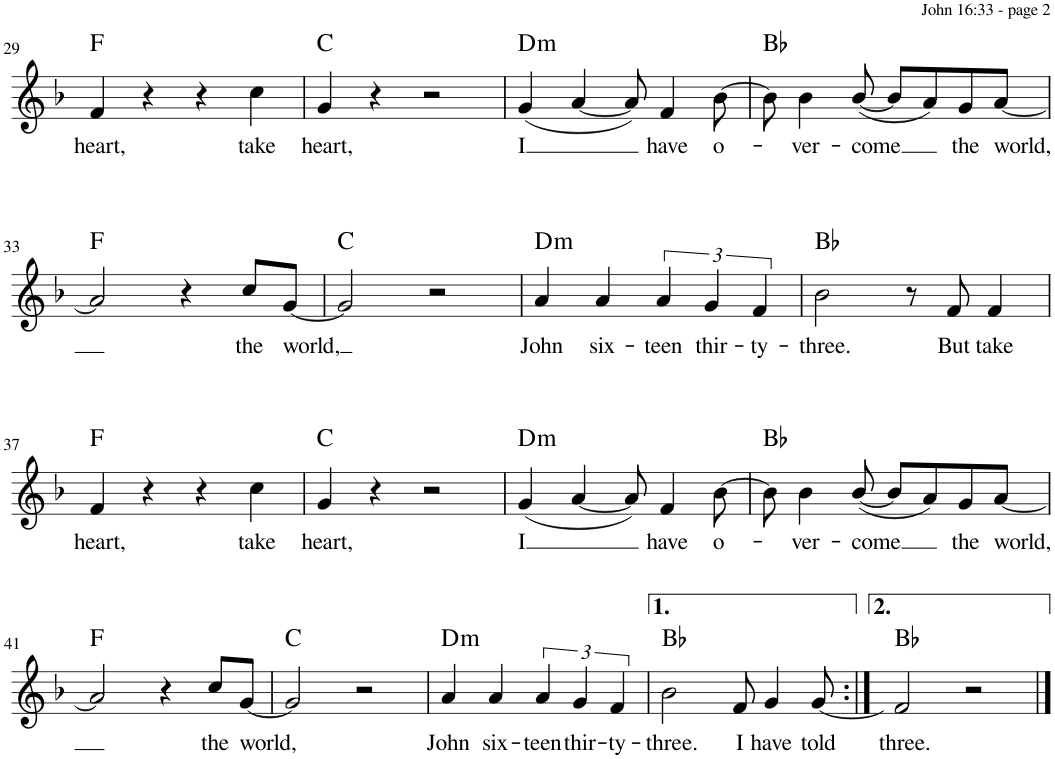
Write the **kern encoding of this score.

**kern	**text	**harte
*part1	*part1	*part1
*staff1	*staff1	*
*I"Piano	*	*
*I'Pno.	*	*
!!LO:PB:g=z
*clefG2	*	*
*k[b-]	*	*
*M4/4	*	*
=29	=29	=29
!	!LO:LY:b	!
4f/	heart,	F:maj
4r	.	.
4r	.	.
!	!LO:LY:b	!
4cc\	take	.
=30	=30	=30
!	!LO:LY:b	!
4g/	heart,	C:maj
4r	.	.
2r	.	.
=31	=31	=31
!	!LO:LY:b	!LO:H:kt=m
(4g/	I	D:min
[4a/	.	.
8a/])	.	.
!	!LO:LY:b	!
4f/	have	.
!	!LO:LY:b	!
[8b-\	o-	.
=32	=32	=32
8b-\]	.	Bb:maj
!	!LO:LY:b	!
4b-\	-ver-	.
!	!LO:LY:b	!
([8b-/	-come	.
8b-/L]	.	.
8a/)	.	.
!	!LO:LY:b	!
8g/	the	.
!	!LO:LY:b	!
[8a/J	world,	.
!!LO:LB:g=z
=33	=33	=33
2a/]	.	F:maj
4r	.	.
!	!LO:LY:b	!
8cc/L	the	.
!	!LO:LY:b	!
[8g/J	world,	.
=34	=34	=34
2g/]	.	C:maj
2r	.	.
=35	=35	=35
!	!LO:LY:b	!LO:H:kt=m
4a/	John	D:min
!	!LO:LY:b	!
4a/	six-	.
!	!LO:LY:b	!
6a/	-teen	.
!	!LO:LY:b	!
6g/	thir-	.
!	!LO:LY:b	!
6f/	-ty-	.
=36	=36	=36
!	!LO:LY:b	!
2b-\	-three.	Bb:maj
8r	.	.
!	!LO:LY:b	!
8f/	But	.
!	!LO:LY:b	!
4f/	take	.
!!LO:LB:g=z
=37	=37	=37
!	!LO:LY:b	!
4f/	heart,	F:maj
4r	.	.
4r	.	.
!	!LO:LY:b	!
4cc\	take	.
=38	=38	=38
!	!LO:LY:b	!
4g/	heart,	C:maj
4r	.	.
2r	.	.
=39	=39	=39
!	!LO:LY:b	!LO:H:kt=m
(4g/	I	D:min
[4a/	.	.
8a/])	.	.
!	!LO:LY:b	!
4f/	have	.
!	!LO:LY:b	!
[8b-\	o-	.
=40	=40	=40
8b-\]	.	Bb:maj
!	!LO:LY:b	!
4b-\	-ver-	.
!	!LO:LY:b	!
([8b-/	-come	.
8b-/L]	.	.
8a/)	.	.
!	!LO:LY:b	!
8g/	the	.
!	!LO:LY:b	!
[8a/J	world,	.
!!LO:LB:g=z
=41	=41	=41
2a/]	.	F:maj
4r	.	.
!	!LO:LY:b	!
8cc/L	the	.
!	!LO:LY:b	!
[8g/J	world,	.
=42	=42	=42
2g/]	.	C:maj
2r	.	.
=43	=43	=43
!	!LO:LY:b	!LO:H:kt=m
4a/	John	D:min
!	!LO:LY:b	!
4a/	six-	.
!	!LO:LY:b	!
6a/	-teen	.
!	!LO:LY:b	!
6g/	thir-	.
!	!LO:LY:b	!
6f/	-ty-	.
=44	=44	=44
!	!LO:LY:b	!
2b-\	-three.	Bb:maj
!	!LO:LY:b	!
8f/	I	.
!	!LO:LY:b	!
4g/	have	.
!	!LO:LY:b	!
[8g/	told	.
=45:|!	=45:|!	=45:|!
qg]	.	.
!	!LO:LY:b	!
2f/	-three.	Bb:maj
2r	.	.
==	==	==
*-	*-	*-
